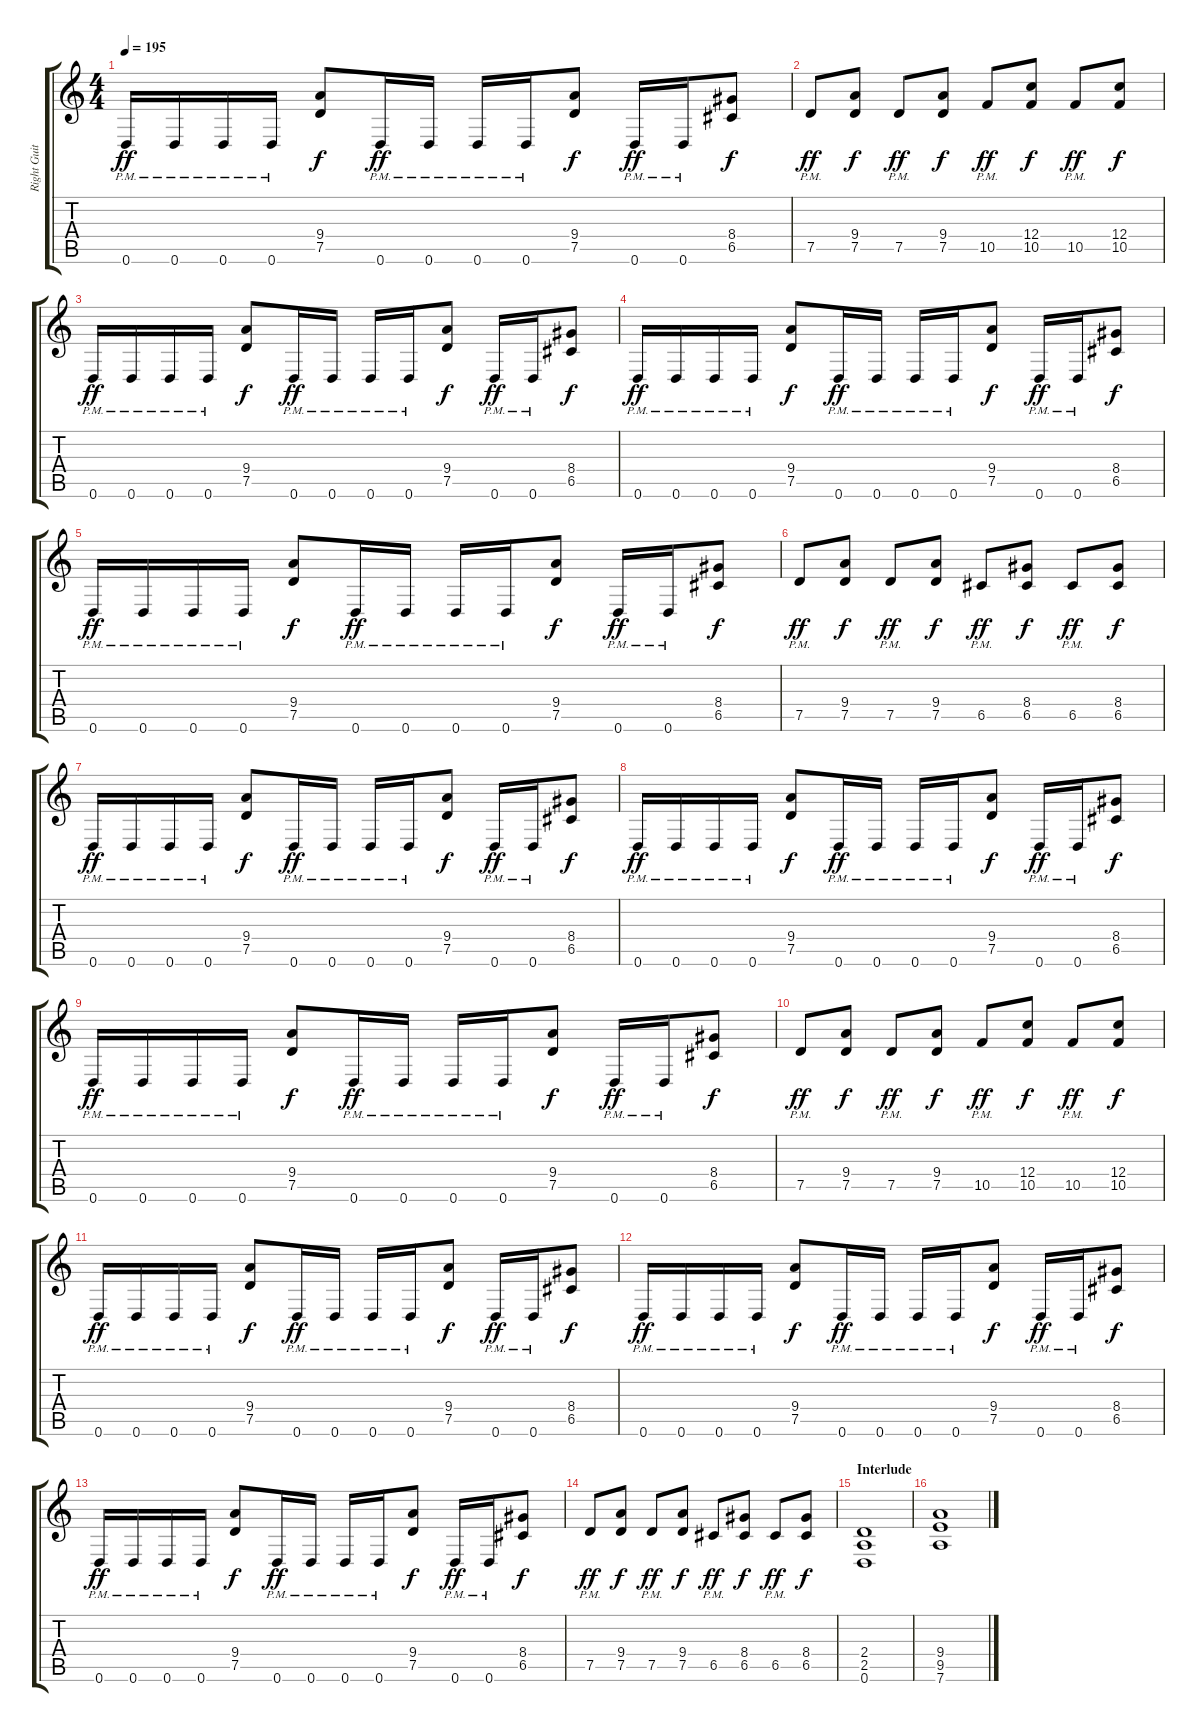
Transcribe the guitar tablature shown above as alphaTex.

\track ("Right Guitar" "Right Guit") {instrument distortionguitar}
\staff {score tabs}
\tuning (D4 A3 F3 C3 G2 D2) {hide}
\ts (4 4)
\tempo 195
\clef g2
\ks c
0.6{pm}.16{dy ff} 0.6{pm}.16 0.6{pm}.16 0.6{pm}.16 (9.4 7.5).8{dy f} 0.6{pm}.16{dy ff} 0.6{pm}.16 0.6{pm}.16 0.6{pm}.16 (9.4 7.5).8{dy f} 0.6{pm}.16{dy ff} 0.6{pm}.16 (8.4 6.5).8{dy f} |
7.5{pm}.8{dy ff} (9.4 7.5).8{dy f} 7.5{pm}.8{dy ff} (9.4 7.5).8{dy f} 10.5{pm}.8{dy ff} (12.4 10.5).8{dy f} 10.5{pm}.8{dy ff} (12.4 10.5).8{dy f} |
0.6{pm}.16{dy ff} 0.6{pm}.16 0.6{pm}.16 0.6{pm}.16 (9.4 7.5).8{dy f} 0.6{pm}.16{dy ff} 0.6{pm}.16 0.6{pm}.16 0.6{pm}.16 (9.4 7.5).8{dy f} 0.6{pm}.16{dy ff} 0.6{pm}.16 (8.4 6.5).8{dy f} |
0.6{pm}.16{dy ff} 0.6{pm}.16 0.6{pm}.16 0.6{pm}.16 (9.4 7.5).8{dy f} 0.6{pm}.16{dy ff} 0.6{pm}.16 0.6{pm}.16 0.6{pm}.16 (9.4 7.5).8{dy f} 0.6{pm}.16{dy ff} 0.6{pm}.16 (8.4 6.5).8{dy f} |
0.6{pm}.16{dy ff} 0.6{pm}.16 0.6{pm}.16 0.6{pm}.16 (9.4 7.5).8{dy f} 0.6{pm}.16{dy ff} 0.6{pm}.16 0.6{pm}.16 0.6{pm}.16 (9.4 7.5).8{dy f} 0.6{pm}.16{dy ff} 0.6{pm}.16 (8.4 6.5).8{dy f} |
7.5{pm}.8{dy ff} (9.4 7.5).8{dy f} 7.5{pm}.8{dy ff} (9.4 7.5).8{dy f} 6.5{pm}.8{dy ff} (8.4 6.5).8{dy f} 6.5{pm}.8{dy ff} (8.4 6.5).8{dy f} |
0.6{pm}.16{dy ff} 0.6{pm}.16 0.6{pm}.16 0.6{pm}.16 (9.4 7.5).8{dy f} 0.6{pm}.16{dy ff} 0.6{pm}.16 0.6{pm}.16 0.6{pm}.16 (9.4 7.5).8{dy f} 0.6{pm}.16{dy ff} 0.6{pm}.16 (8.4 6.5).8{dy f} |
0.6{pm}.16{dy ff} 0.6{pm}.16 0.6{pm}.16 0.6{pm}.16 (9.4 7.5).8{dy f} 0.6{pm}.16{dy ff} 0.6{pm}.16 0.6{pm}.16 0.6{pm}.16 (9.4 7.5).8{dy f} 0.6{pm}.16{dy ff} 0.6{pm}.16 (8.4 6.5).8{dy f} |
0.6{pm}.16{dy ff} 0.6{pm}.16 0.6{pm}.16 0.6{pm}.16 (9.4 7.5).8{dy f} 0.6{pm}.16{dy ff} 0.6{pm}.16 0.6{pm}.16 0.6{pm}.16 (9.4 7.5).8{dy f} 0.6{pm}.16{dy ff} 0.6{pm}.16 (8.4 6.5).8{dy f} |
7.5{pm}.8{dy ff} (9.4 7.5).8{dy f} 7.5{pm}.8{dy ff} (9.4 7.5).8{dy f} 10.5{pm}.8{dy ff} (12.4 10.5).8{dy f} 10.5{pm}.8{dy ff} (12.4 10.5).8{dy f} |
0.6{pm}.16{dy ff} 0.6{pm}.16 0.6{pm}.16 0.6{pm}.16 (9.4 7.5).8{dy f} 0.6{pm}.16{dy ff} 0.6{pm}.16 0.6{pm}.16 0.6{pm}.16 (9.4 7.5).8{dy f} 0.6{pm}.16{dy ff} 0.6{pm}.16 (8.4 6.5).8{dy f} |
0.6{pm}.16{dy ff} 0.6{pm}.16 0.6{pm}.16 0.6{pm}.16 (9.4 7.5).8{dy f} 0.6{pm}.16{dy ff} 0.6{pm}.16 0.6{pm}.16 0.6{pm}.16 (9.4 7.5).8{dy f} 0.6{pm}.16{dy ff} 0.6{pm}.16 (8.4 6.5).8{dy f} |
0.6{pm}.16{dy ff} 0.6{pm}.16 0.6{pm}.16 0.6{pm}.16 (9.4 7.5).8{dy f} 0.6{pm}.16{dy ff} 0.6{pm}.16 0.6{pm}.16 0.6{pm}.16 (9.4 7.5).8{dy f} 0.6{pm}.16{dy ff} 0.6{pm}.16 (8.4 6.5).8{dy f} |
7.5{pm}.8{dy ff} (9.4 7.5).8{dy f} 7.5{pm}.8{dy ff} (9.4 7.5).8{dy f} 6.5{pm}.8{dy ff} (8.4 6.5).8{dy f} 6.5{pm}.8{dy ff} (8.4 6.5).8{dy f} |
\section ("" "Interlude")
(2.4 2.5 0.6).1 |
(9.4 9.5 7.6).1
